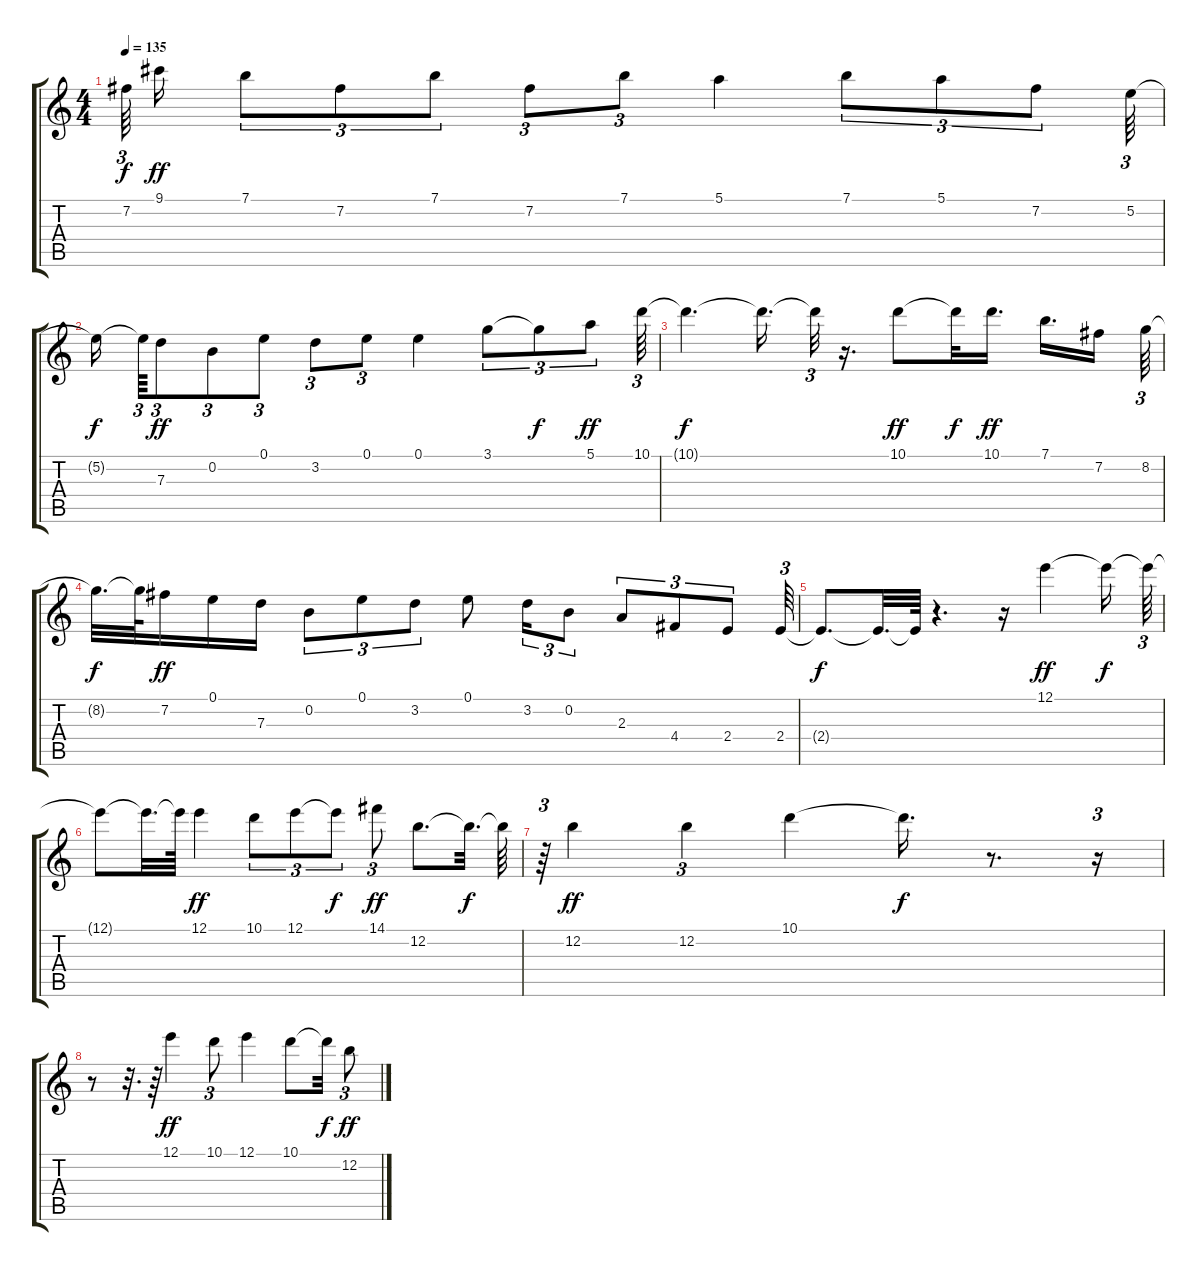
\track "" {instrument distortionguitar}
\staff {score tabs}
\tuning (E4 B3 G3 D3 A2 E2) {hide}
\ts (4 4)
\tempo 135
\clef g2
\ks c
7.2{t}.64{tu (3 2) dy f beam splitsecondary} 9.1.16{dy ff} 7.1.8{tu (3 2)} 7.2.8{tu (3 2)} 7.1.8{tu (3 2)} 7.2.8{tu (3 2)} 7.1.8{tu (3 2)} 5.1.4 7.1.8{tu (3 2)} 5.1.8{tu (3 2)} 7.2.8{tu (3 2)} 5.2.64{tu (3 2)} |
5.2{t}.16{dy f beam splitsecondary} 5.2{t}.64{tu (3 2)} 7.3.8{tu (3 2) dy ff} 0.2.8{tu (3 2)} 0.1.8{tu (3 2)} 3.2.8{tu (3 2)} 0.1.8{tu (3 2)} 0.1.4 3.1.8{tu (3 2)} 3.1{t}.8{tu (3 2) dy f} 5.1.8{tu (3 2) dy ff} 10.1.64{tu (3 2)} |
10.1{t}.4{d dy f} 10.1{t}.16{d} 10.1{t}.32{tu (3 2)} r.16{d} 10.1.8{dy ff} 10.1{t}.32{dy f} 10.1.16{d dy ff} 7.1.16{d} 7.2.16{beam splitsecondary} 8.2.64{tu (3 2)} |
8.2{t}.32{d dy f} 8.2{t}.64 7.2.16{dy ff} 0.1.16 7.3.16 0.2.8{tu (3 2)} 0.1.8{tu (3 2)} 3.2.8{tu (3 2)} 0.1.8 3.2.16{tu (3 2)} 0.2.8{tu (3 2)} 2.3.8{tu (3 2)} 4.4.8{tu (3 2)} 2.4.8{tu (3 2)} 2.4.64{tu (3 2)} |
2.4{t}.8{d dy f} 2.4{t}.32{d} 2.4{t}.64 r.4{d} r.16 12.1.4{dy ff} 12.1{t}.16{dy f} 12.1{t}.64{tu (3 2)} |
12.1{t}.8 12.1{t}.32{d} 12.1{t}.64 12.1.4{dy ff} 10.1.8{tu (3 2)} 12.1.8{tu (3 2)} 12.1{t}.8{tu (3 2) dy f} 14.1.8{tu (3 2) dy ff} 12.2.8{d} 12.2{t}.32{d dy f} 12.2{t}.64 |
r.64{tu (3 2)} 12.2.4{dy ff} 12.2.4{tu (3 2)} 10.1.4 10.1{t}.16{d dy f} r.8{d} r.16{tu (3 2)} |
r.8 r.32{d} r.64 12.1.4{dy ff} 10.1.8{tu (3 2)} 12.1.4 10.1.8 10.1{t}.32{dy f} 12.2.8{tu (3 2) dy ff}
